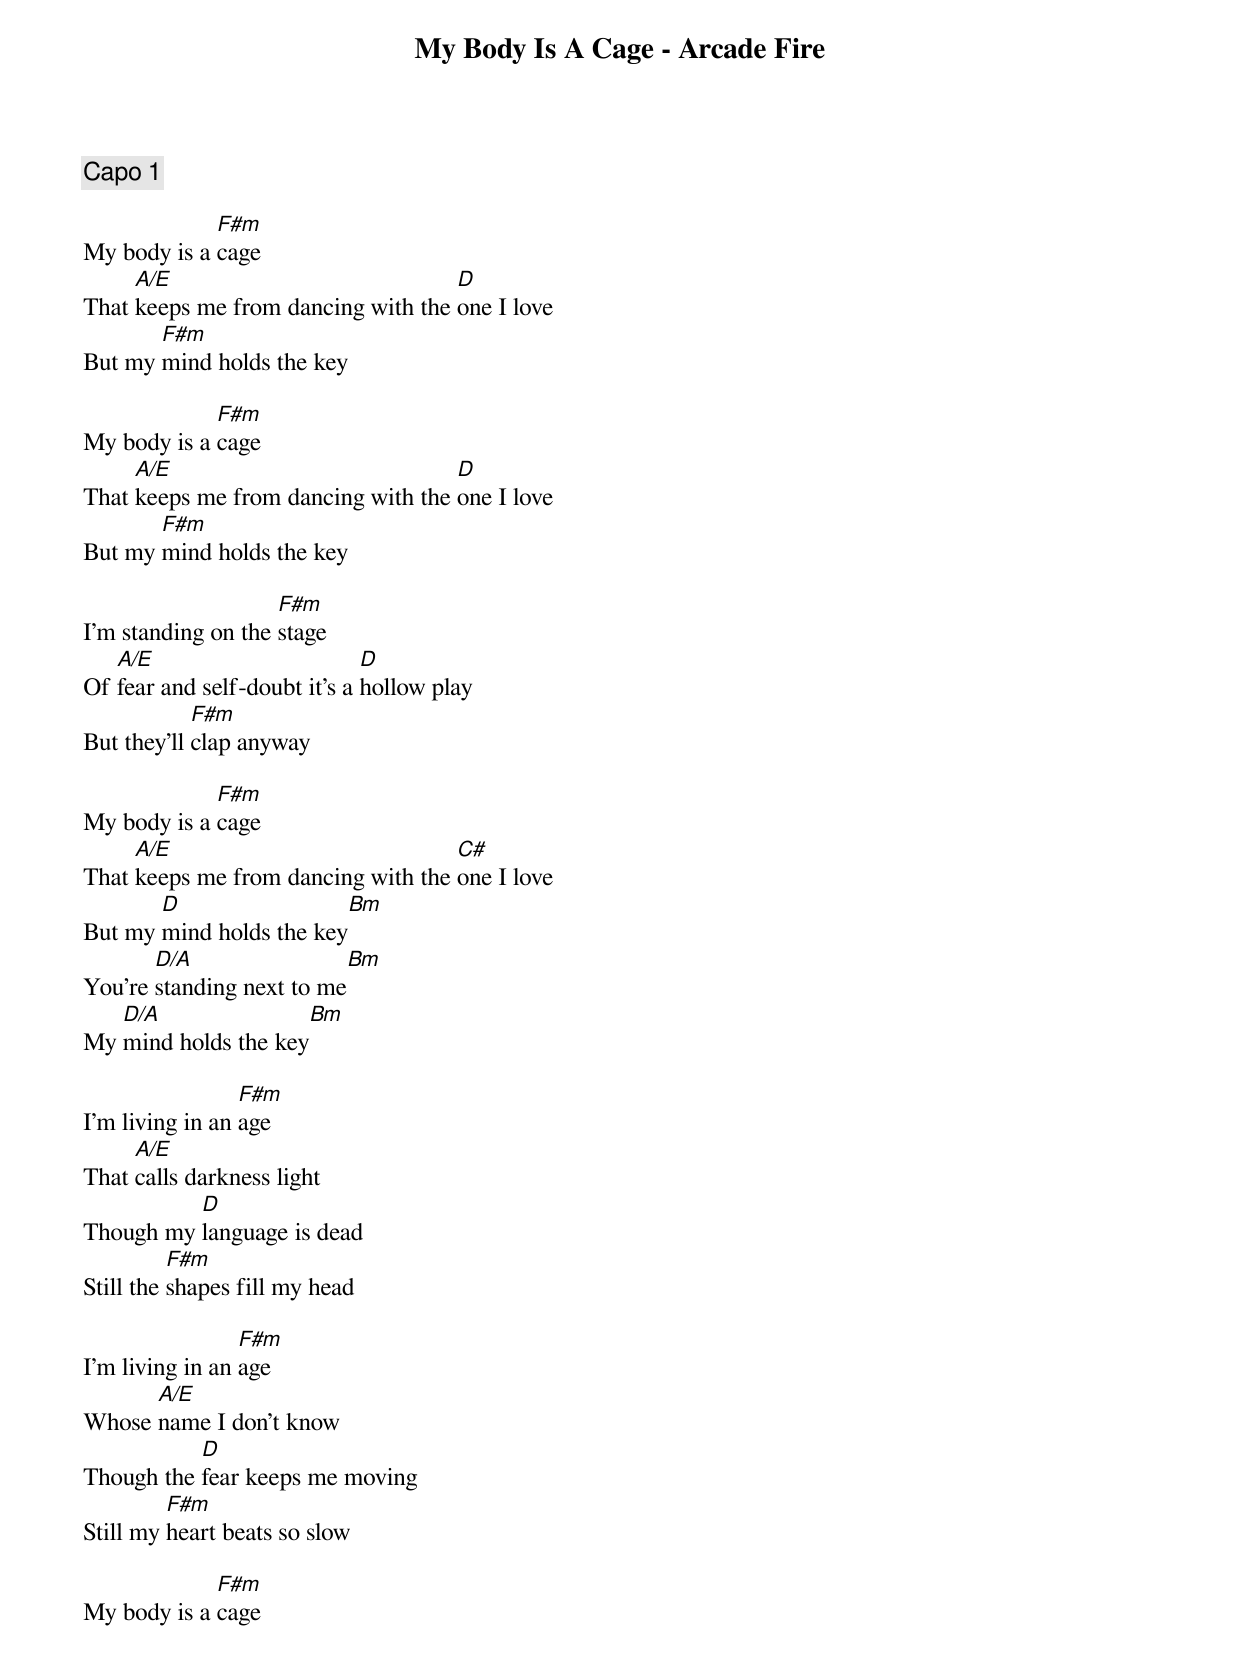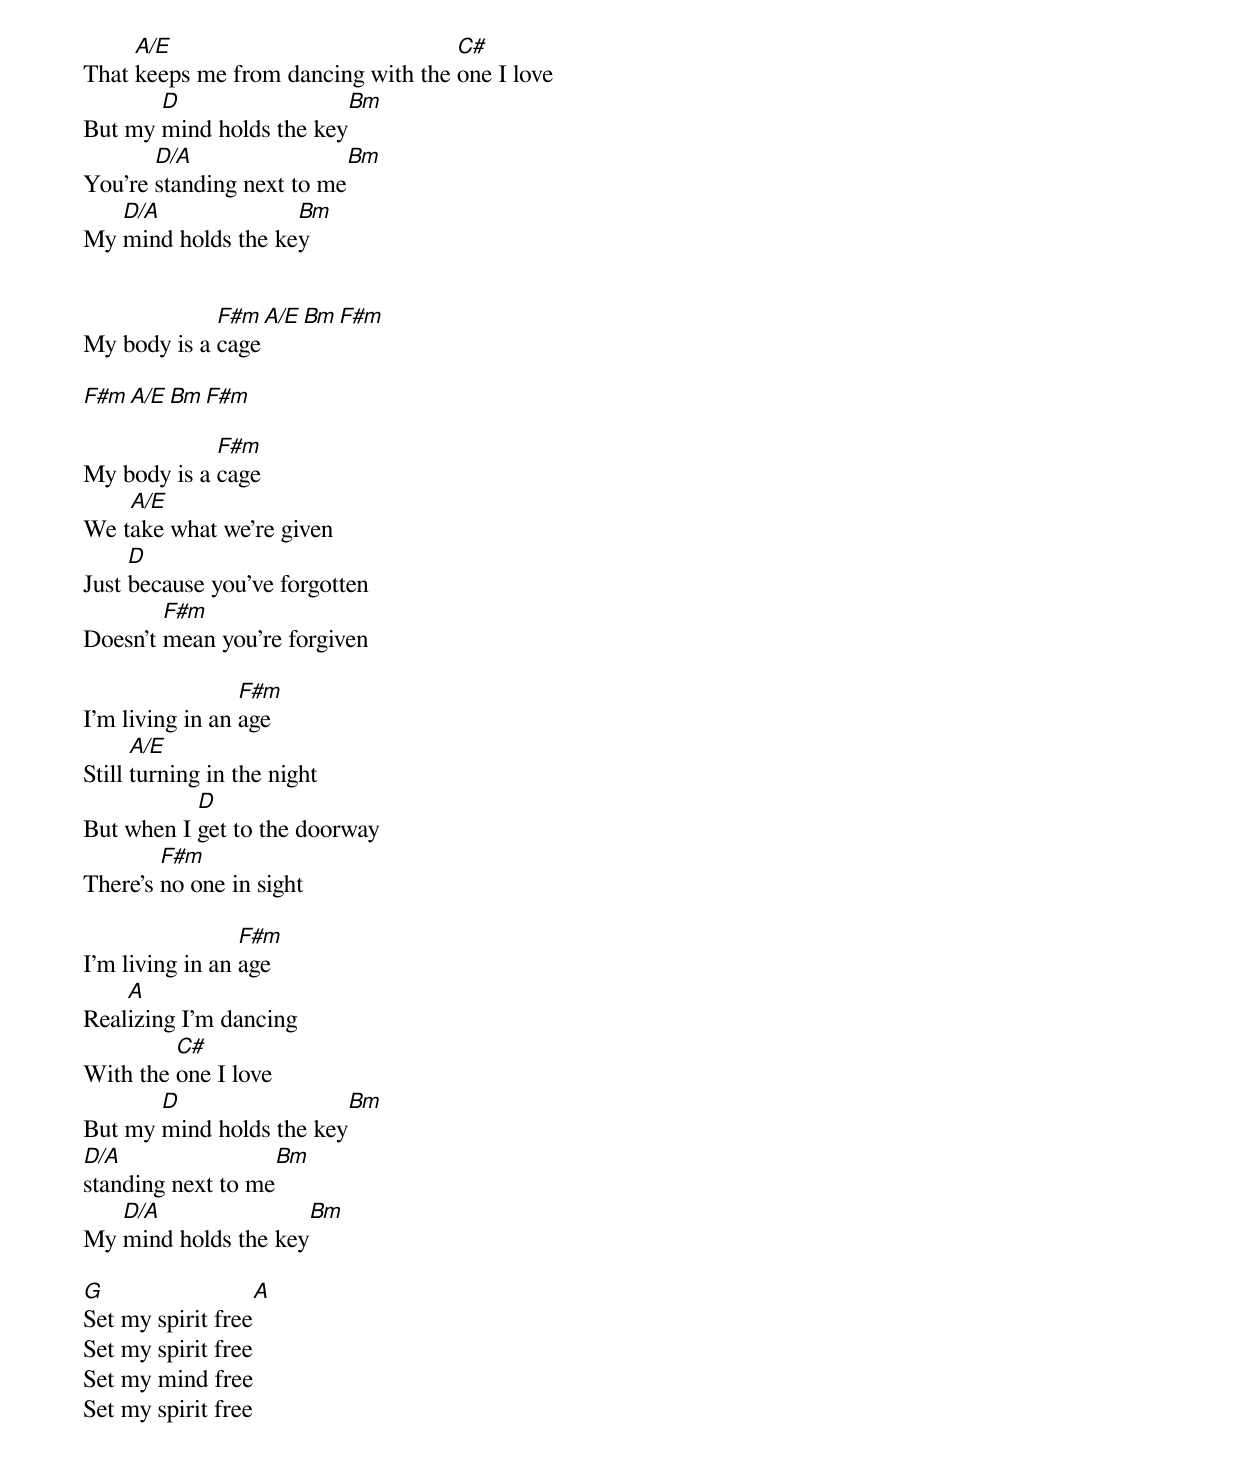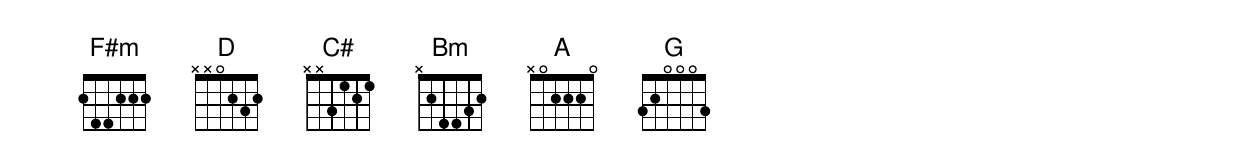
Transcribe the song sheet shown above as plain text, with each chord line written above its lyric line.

My Body Is A Cage - Arcade Fire

Capo 1

             F#m
My body is a cage
     A/E                            D
That keeps me from dancing with the one I love
       F#m
But my mind holds the key

             F#m
My body is a cage
     A/E                            D
That keeps me from dancing with the one I love
       F#m
But my mind holds the key

                    F#m
I'm standing on the stage
   A/E                        D
Of fear and self-doubt it's a hollow play
            F#m
But they'll clap anyway

             F#m
My body is a cage
     A/E                            C#
That keeps me from dancing with the one I love
       D                  Bm
But my mind holds the key
       D/A                 Bm
You're standing next to me
   D/A               Bm
My mind holds the key

                 F#m
I'm living in an age
     A/E
That calls darkness light
          D
Though my language is dead
          F#m
Still the shapes fill my head

                 F#m
I'm living in an age
      A/E
Whose name I don't know
           D
Though the fear keeps me moving
         F#m
Still my heart beats so slow

             F#m
My body is a cage
     A/E                            C#
That keeps me from dancing with the one I love
       D                   Bm
But my mind holds the key
       D/A                 Bm
You're standing next to me
   D/A              Bm
My mind holds the key


             F#m  A/E  Bm  F#m
My body is a cage

F#m  A/E  Bm  F#m

             F#m
My body is a cage
    A/E
We take what we're given
     D
Just because you've forgotten
        F#m
Doesn't mean you're forgiven

                 F#m
I'm living in an age
      A/E
Still turning in the night
           D
But when I get to the doorway
        F#m
There's no one in sight

                 F#m
I'm living in an age
    A
Realizing I'm dancing
         C#
With the one I love
       D                   Bm
But my mind holds the key
D/A                 Bm
standing next to me
   D/A                Bm
My mind holds the key

G                  A
Set my spirit free
Set my spirit free
Set my mind free
Set my spirit free
